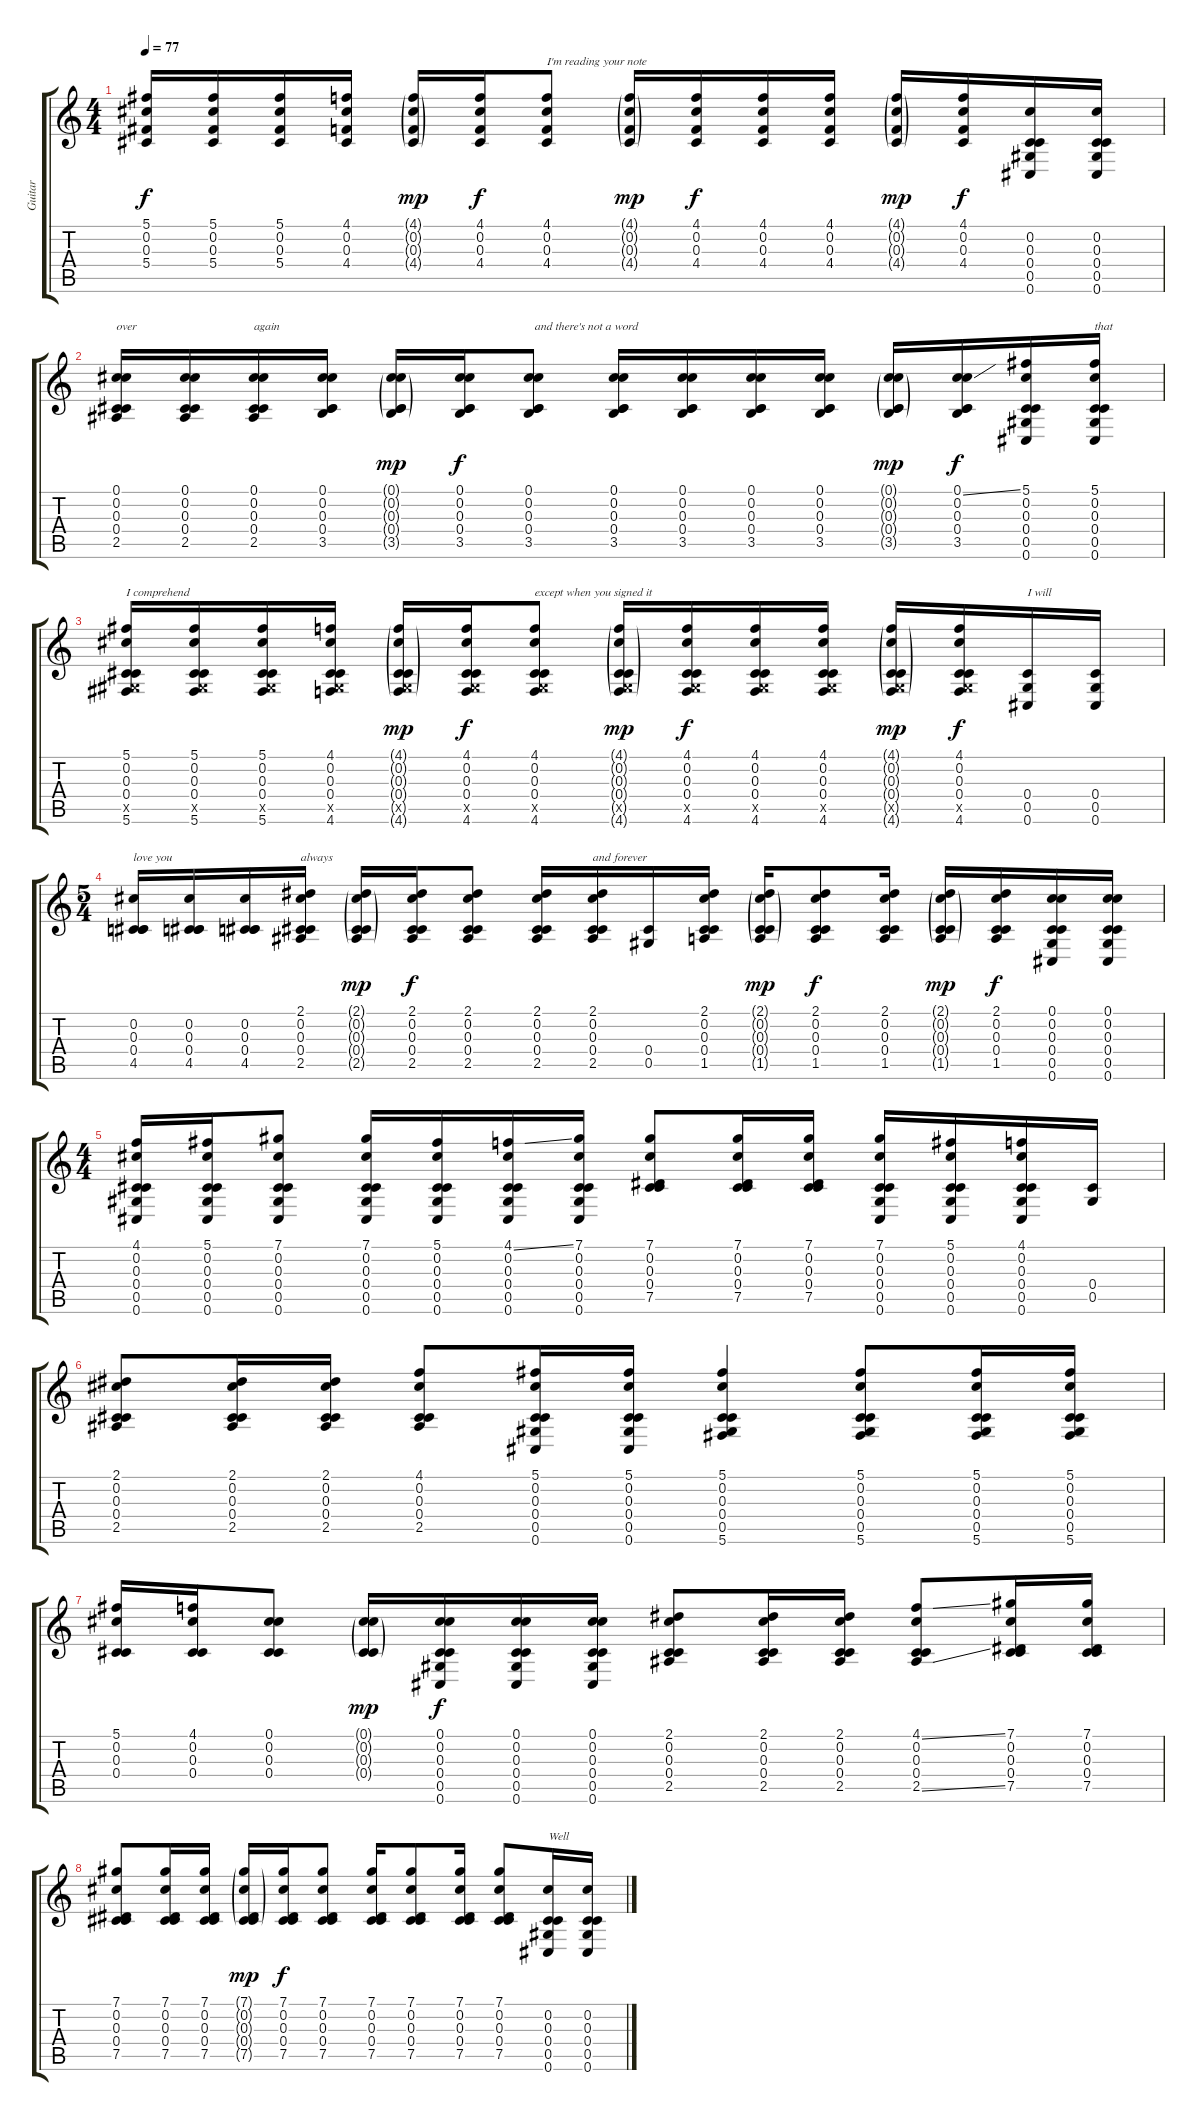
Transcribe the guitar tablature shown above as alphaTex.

\track ("Guitar" "Guitar") {instrument acousticguitarsteel}
\staff {score tabs}
\tuning (Db4 Db4 Db3 Db3 Ab2 Db2) {hide}
\ts (4 4)
\tempo 77
\clef g2
\ks c
(5.1 0.2 0.3 5.4).16{dy f} (5.1 0.2 0.3 5.4).16 (5.1 0.2 0.3 5.4).16 (4.1 0.2 0.3 4.4).16 (4.1{g} 0.2{g} 0.3{g} 4.4{g}).16{dy mp} (4.1 0.2 0.3 4.4).16{dy f} (4.1 0.2 0.3 4.4).8{txt "I'm reading your note"} (4.1{g} 0.2{g} 0.3{g} 4.4{g}).16{dy mp} (4.1 0.2 0.3 4.4).16{dy f} (4.1 0.2 0.3 4.4).16 (4.1 0.2 0.3 4.4).16 (4.1{g} 0.2{g} 0.3{g} 4.4{g}).16{dy mp} (4.1 0.2 0.3 4.4).16{dy f} (0.2 0.3 0.4 0.5 0.6).16 (0.2 0.3 0.4 0.5 0.6).16 |
(0.1 0.2 0.3 0.4 2.5).16{txt "over"} (0.1 0.2 0.3 0.4 2.5).16 (0.1 0.2 0.3 0.4 2.5).16{txt "again"} (0.1 0.2 0.3 0.4 3.5).16 (0.1{g} 0.2{g} 0.3{g} 0.4{g} 3.5{g}).16{dy mp} (0.1 0.2 0.3 0.4 3.5).16{dy f} (0.1 0.2 0.3 0.4 3.5).8{txt "  and there's not a word"} (0.1 0.2 0.3 0.4 3.5).16 (0.1 0.2 0.3 0.4 3.5).16 (0.1 0.2 0.3 0.4 3.5).16 (0.1 0.2 0.3 0.4 3.5).16 (0.1{g} 0.2{g} 0.3{g} 0.4{g} 3.5{g}).16{dy mp} (0.1{ss} 0.2 0.3 0.4 3.5).16{dy f} (5.1 0.2 0.3 0.4 0.5 0.6).16 (5.1 0.2 0.3 0.4 0.5 0.6).16{txt "that"} |
(5.1 0.2 0.3 0.4 0.5{x} 5.6).16{txt "I comprehend"} (5.1 0.2 0.3 0.4 0.5{x} 5.6).16 (5.1 0.2 0.3 0.4 0.5{x} 5.6).16 (4.1 0.2 0.3 0.4 0.5{x} 4.6).16 (4.1{g} 0.2{g} 0.3{g} 0.4{g} 0.5{g x} 4.6{g}).16{dy mp} (4.1 0.2 0.3 0.4 0.5{x} 4.6).16{dy f} (4.1 0.2 0.3 0.4 0.5{x} 4.6).8{txt "except when you signed it"} (4.1{g} 0.2{g} 0.3{g} 0.4{g} 0.5{g x} 4.6{g}).16{dy mp} (4.1 0.2 0.3 0.4 0.5{x} 4.6).16{dy f} (4.1 0.2 0.3 0.4 0.5{x} 4.6).16 (4.1 0.2 0.3 0.4 0.5{x} 4.6).16 (4.1{g} 0.2{g} 0.3{g} 0.4{g} 0.5{g x} 4.6{g}).16{dy mp} (4.1 0.2 0.3 0.4 0.5{x} 4.6).16{dy f} (0.4 0.5 0.6).16{txt "I will"} (0.4 0.5 0.6).16 |
\ts (5 4)
(0.2 0.3 0.4 4.5).16{txt "love you"} (0.2 0.3 0.4 4.5).16 (0.2 0.3 0.4 4.5).16 (2.1 0.2 0.3 0.4 2.5).16{txt "always"} (2.1{g} 0.2{g} 0.3{g} 0.4{g} 2.5{g}).16{dy mp} (2.1 0.2 0.3 0.4 2.5).16{dy f} (2.1 0.2 0.3 0.4 2.5).8 (2.1 0.2 0.3 0.4 2.5).16 (2.1 0.2 0.3 0.4 2.5).16{txt "and forever"} (0.4 0.5).16 (2.1 0.2 0.3 0.4 1.5).16 (2.1{g} 0.2{g} 0.3{g} 0.4{g} 1.5{g}).16{dy mp} (2.1 0.2 0.3 0.4 1.5).8{dy f} (2.1 0.2 0.3 0.4 1.5).16 (2.1{g} 0.2{g} 0.3{g} 0.4{g} 1.5{g}).16{dy mp} (2.1 0.2 0.3 0.4 1.5).16{dy f} (0.1 0.2 0.3 0.4 0.5 0.6).16 (0.1 0.2 0.3 0.4 0.5 0.6).16 |
\ts (4 4)
(4.1 0.2 0.3 0.4 0.5 0.6).16 (5.1 0.2 0.3 0.4 0.5 0.6).16 (7.1 0.2 0.3 0.4 0.5 0.6).8 (7.1 0.2 0.3 0.4 0.5 0.6).16 (5.1 0.2 0.3 0.4 0.5 0.6).16 (4.1{ss} 0.2 0.3 0.4 0.5 0.6).16 (7.1 0.2 0.3 0.4 0.5 0.6).16 (7.1 0.2 0.3 0.4 7.5).8 (7.1 0.2 0.3 0.4 7.5).16 (7.1 0.2 0.3 0.4 7.5).16 (7.1 0.2 0.3 0.4 0.5 0.6).16 (5.1 0.2 0.3 0.4 0.5 0.6).16 (4.1 0.2 0.3 0.4 0.5 0.6).16 (0.4 0.5).16 |
(2.1 0.2 0.3 0.4 2.5).8 (2.1 0.2 0.3 0.4 2.5).16 (2.1 0.2 0.3 0.4 2.5).16 (4.1 0.2 0.3 0.4 2.5).8 (5.1 0.2 0.3 0.4 0.5 0.6).16 (5.1 0.2 0.3 0.4 0.5 0.6).16 (5.1 0.2 0.3 0.4 0.5 5.6).4 (5.1 0.2 0.3 0.4 0.5 5.6).8 (5.1 0.2 0.3 0.4 0.5 5.6).16 (5.1 0.2 0.3 0.4 0.5 5.6).16 |
(5.1 0.2 0.3 0.4).16 (4.1 0.2 0.3 0.4).16 (0.1 0.2 0.3 0.4).8 (0.1{g} 0.2{g} 0.3{g} 0.4{g}).16{dy mp} (0.1 0.2 0.3 0.4 0.5 0.6).16{dy f} (0.1 0.2 0.3 0.4 0.5 0.6).16 (0.1 0.2 0.3 0.4 0.5 0.6).16 (2.1 0.2 0.3 0.4 2.5).8 (2.1 0.2 0.3 0.4 2.5).16 (2.1 0.2 0.3 0.4 2.5).16 (4.1{ss} 0.2 0.3 0.4 2.5{ss}).8 (7.1 0.2 0.3 0.4 7.5).16 (7.1 0.2 0.3 0.4 7.5).16 |
(7.1 0.2 0.3 0.4 7.5).8 (7.1 0.2 0.3 0.4 7.5).16 (7.1 0.2 0.3 0.4 7.5).16 (7.1{g} 0.2{g} 0.3{g} 0.4{g} 7.5{g}).16{dy mp} (7.1 0.2 0.3 0.4 7.5).16{dy f} (7.1 0.2 0.3 0.4 7.5).8 (7.1 0.2 0.3 0.4 7.5).16 (7.1 0.2 0.3 0.4 7.5).8 (7.1 0.2 0.3 0.4 7.5).16 (7.1 0.2 0.3 0.4 7.5).8 (0.2 0.3 0.4 0.5 0.6).16{txt "Well"} (0.2 0.3 0.4 0.5 0.6).16
